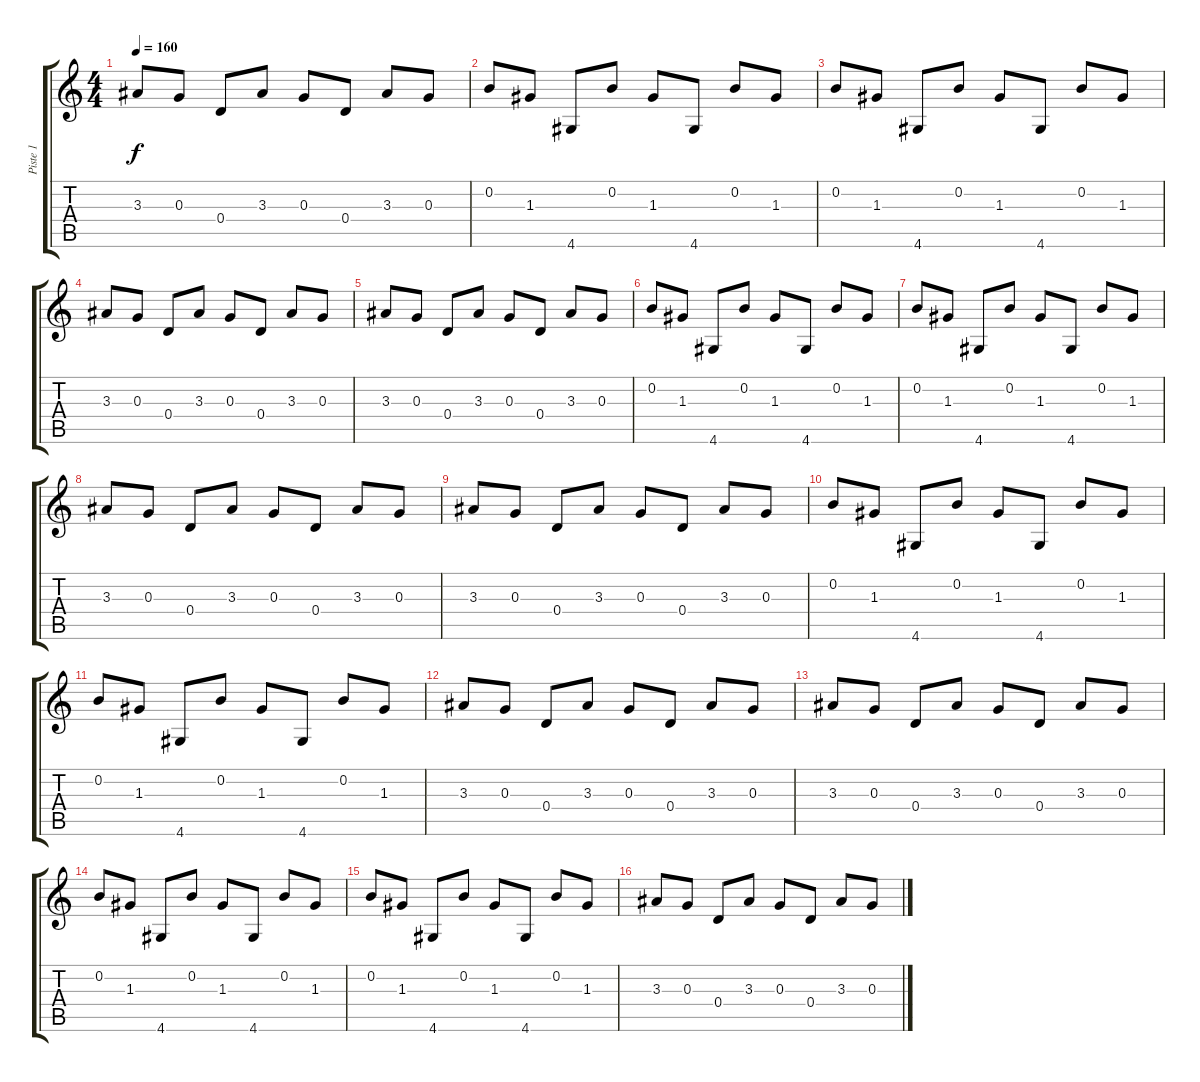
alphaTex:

\track ("Piste 1" "Piste 1") {instrument distortionguitar}
\staff {score tabs}
\tuning (E4 B3 G3 D3 A2 E2) {hide}
\ts (4 4)
\tempo 160
\clef g2
\ks c
3.3.8{dy f} 0.3.8 0.4.8 3.3.8 0.3.8 0.4.8 3.3.8 0.3.8 |
0.2.8 1.3.8 4.6.8 0.2.8 1.3.8 4.6.8 0.2.8 1.3.8 |
0.2.8 1.3.8 4.6.8 0.2.8 1.3.8 4.6.8 0.2.8 1.3.8 |
3.3.8 0.3.8 0.4.8 3.3.8 0.3.8 0.4.8 3.3.8 0.3.8 |
3.3.8 0.3.8 0.4.8 3.3.8 0.3.8 0.4.8 3.3.8 0.3.8 |
0.2.8 1.3.8 4.6.8 0.2.8 1.3.8 4.6.8 0.2.8 1.3.8 |
0.2.8 1.3.8 4.6.8 0.2.8 1.3.8 4.6.8 0.2.8 1.3.8 |
3.3.8 0.3.8 0.4.8 3.3.8 0.3.8 0.4.8 3.3.8 0.3.8 |
3.3.8 0.3.8 0.4.8 3.3.8 0.3.8 0.4.8 3.3.8 0.3.8 |
0.2.8 1.3.8 4.6.8 0.2.8 1.3.8 4.6.8 0.2.8 1.3.8 |
0.2.8 1.3.8 4.6.8 0.2.8 1.3.8 4.6.8 0.2.8 1.3.8 |
3.3.8 0.3.8 0.4.8 3.3.8 0.3.8 0.4.8 3.3.8 0.3.8 |
3.3.8 0.3.8 0.4.8 3.3.8 0.3.8 0.4.8 3.3.8 0.3.8 |
0.2.8 1.3.8 4.6.8 0.2.8 1.3.8 4.6.8 0.2.8 1.3.8 |
0.2.8 1.3.8 4.6.8 0.2.8 1.3.8 4.6.8 0.2.8 1.3.8 |
3.3.8 0.3.8 0.4.8 3.3.8 0.3.8 0.4.8 3.3.8 0.3.8
